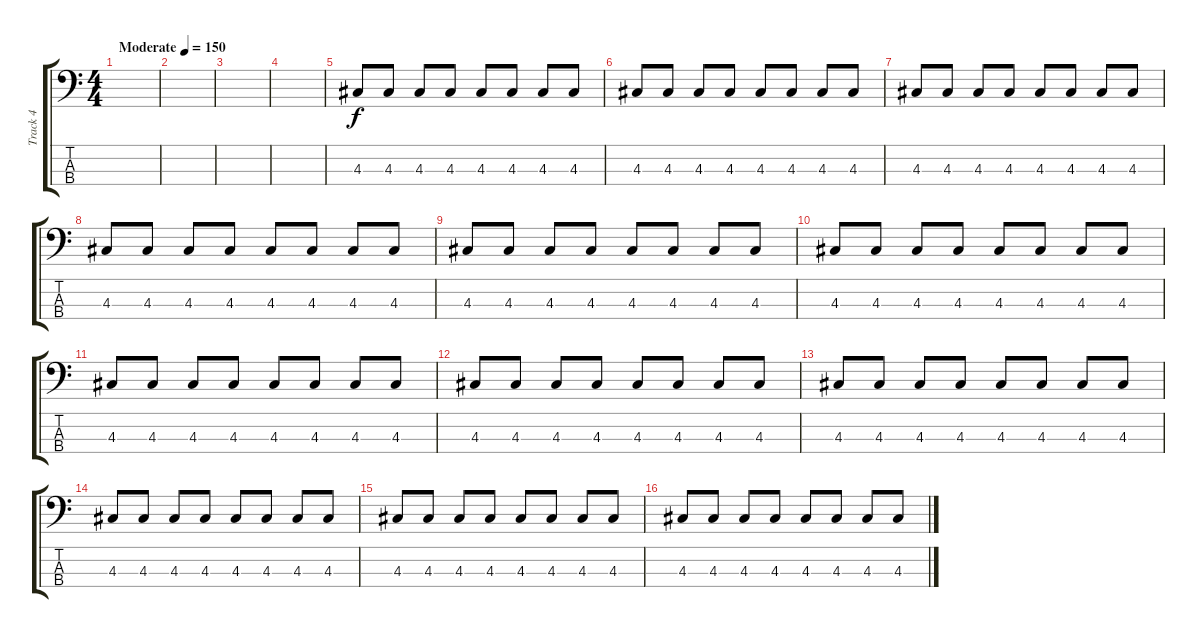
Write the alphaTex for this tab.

\track ("Track 4" "Track 4") {instrument electricbassfinger}
\staff {score tabs}
\tuning (G2 D2 A1 E1) {hide}
\ts (4 4)
\tempo (150 "Moderate")
\clef f4
\ks c
|
|
|
|
4.3.8 4.3.8 4.3.8 4.3.8 4.3.8 4.3.8 4.3.8 4.3.8 |
4.3.8 4.3.8 4.3.8 4.3.8 4.3.8 4.3.8 4.3.8 4.3.8 |
4.3.8 4.3.8 4.3.8 4.3.8 4.3.8 4.3.8 4.3.8 4.3.8 |
4.3.8 4.3.8 4.3.8 4.3.8 4.3.8 4.3.8 4.3.8 4.3.8 |
4.3.8 4.3.8 4.3.8 4.3.8 4.3.8 4.3.8 4.3.8 4.3.8 |
4.3.8 4.3.8 4.3.8 4.3.8 4.3.8 4.3.8 4.3.8 4.3.8 |
4.3.8 4.3.8 4.3.8 4.3.8 4.3.8 4.3.8 4.3.8 4.3.8 |
4.3.8 4.3.8 4.3.8 4.3.8 4.3.8 4.3.8 4.3.8 4.3.8 |
4.3.8 4.3.8 4.3.8 4.3.8 4.3.8 4.3.8 4.3.8 4.3.8 |
4.3.8 4.3.8 4.3.8 4.3.8 4.3.8 4.3.8 4.3.8 4.3.8 |
4.3.8 4.3.8 4.3.8 4.3.8 4.3.8 4.3.8 4.3.8 4.3.8 |
4.3.8 4.3.8 4.3.8 4.3.8 4.3.8 4.3.8 4.3.8 4.3.8
